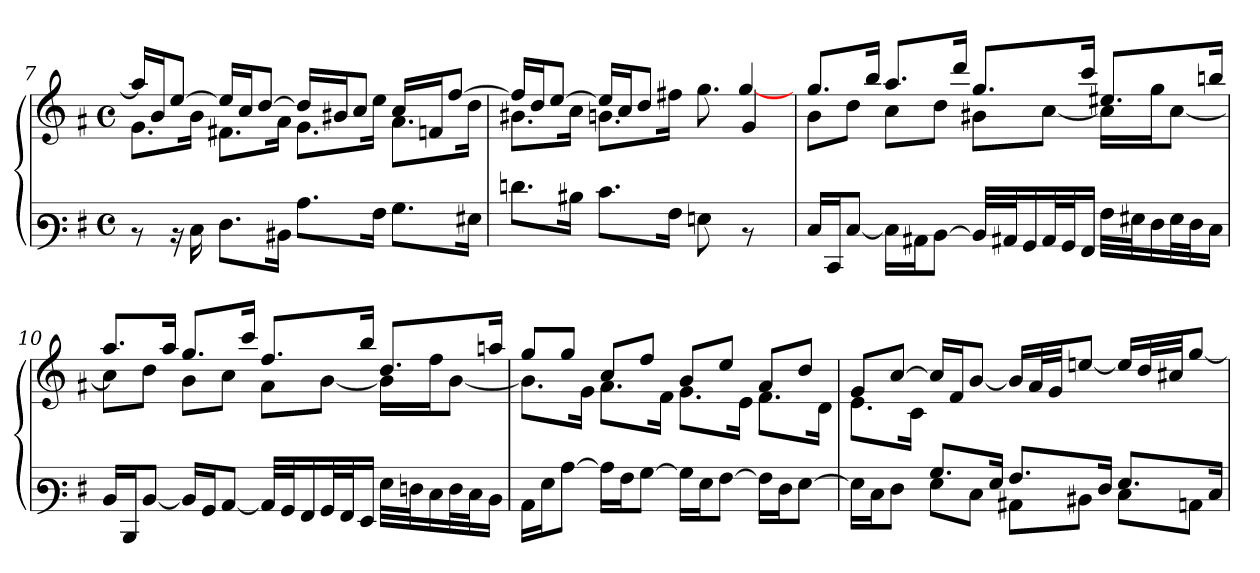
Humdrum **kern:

**kern	**kern
*part1	*part1
*staff2	*staff1
*clefF3	*clefG3
*k[f#]	*k[f#]
*M4/4	*M4/4
*met(c)	*met(c)
=7	=7
*	*^
8rD	16ff#/LL]	8.e\L
.	16g/J	.
16rC	[>8cc/J	.
16E\	.	16g\Jk
8.F#\L	16cc/LL]	8.d#X\L
.	16a/J	.
.	[>8b/J	.
16D#X\Jk	.	16f#\Jk
8.c\L	16b/LL]	8.e\L
.	16g#X/J	.
.	8a/J	.
16A\Jk	.	16cc\Jk
8.B\L	16a/LL	8.f#\L
.	16dn/J	.
.	[>8dd/J	.
16G#X\Jk	.	16b\Jk
!!LO:LB:g=z	!!
=8	=8	=8
8.fn\L	16dd/LL]	8.g#X\L
.	16b/J	.
.	[>8cc/J	.
16d#X\Jk	.	16a\Jk
8.e\L	16cc/LL]	8.gn\L
.	16a/J	.
.	8b/J	.
16A\Jk	.	16dd#X\Jk
8Gn\	8.ryy	8.ee\L
16ryy	.	.
8rD	4e/	[>4ee/
8ryy	.	.
=9	=9	=9
16E/LL	8.ee/L	8g\L
16EE/J	.	.
[>8E/J	.	8b\J
.	16gg/Jk	.
16E\LL]	8.ff#/L	8a\L
16C#X\J	.	.
[>8D\J	.	8b\J
.	16bb/Jk	.
32D/LLL]	8.ee/L	8g#X\L
32C#X/J	.	.
16BB/	.	.
32C#/L	.	[<8a\J
32BB/J	.	.
16AA/JJ	16aa/Jk	.
32A\LLL	8.cc#X/L	16a\LL]
32G#\J	.	.
16F#\	.	16ee\J
32G#\L	.	[<8a\J
32F#\J	.	.
16E\JJ	16ggn/Jk	.
!!LO:LB:g=z	!!
=10	=10	=10
16D/KL	8.ff#/L	8a\L]
16DD/k	.	.
[<8D/J	.	8b\J
.	16ff#/Jk	.
16D/KL]	8.ee/L	8g\L
16BB/k	.	.
[<8C/J	.	8a\J
.	16aa/Jk	.
32C/KLL]	8.dd/L	8f#\L
32BB/k	.	.
16AA/	.	.
32BB/K	.	[<8g\J
32AA/k	.	.
16GG/JJ	16gg/Jk	.
32G\LLL	8.b/L	16g\LL]
32Fn\J	.	.
16E\	.	16dd\J
32F\K	.	[<8g\J
32E\k	.	.
16D\JJ	16ffn/Jk	.
=11	=11	=11
16C\LL	8ee/L	8.g\L]
16G\J	.	.
[>8c\J	8ee/J	.
.	.	16e\Jk
16c\KL]	8a/L	8.f#\L
16A\k	.	.
[>8B\J	8dd/J	.
.	.	16d\Jk
16B\KL]	8g/L	8.e\L
16G\k	.	.
[>8A\J	8cc/J	.
.	.	16c\Jk
16A\KL]	8f#/L	8.d\L
16F#\k	.	.
[>8G\J	8b/J	.
.	.	16B\Jk
=12	=12	=12
*^	*	*
16G\KL]	4ryy	8e/L	8.c\L
16E\k	.	.	.
8F#\J	.	[>8a/J	.
.	.	.	16A\Jk
8G\L	8.B/L	16a/KL]	2.ryy
.	.	16d/k	.
8E\J	.	[>8g/J	.
.	16G/Jk	.	.
8C#X\L	8.A/L	16g/LL]	.
.	.	32f#/K	.
.	.	32e/Jk	.
8D#X\J	.	[>8ccn/J	.
.	16F#/Jk	.	.
8E\L	8.G/L	16cc/LL]	.
.	.	32b/L	.
.	.	32a#X/JJ	.
8C\J	.	[>8ee/J	.
.	16E/Jk	.	.
*v	*v	*	*
*	*v	*v
=	=
*-	*-
